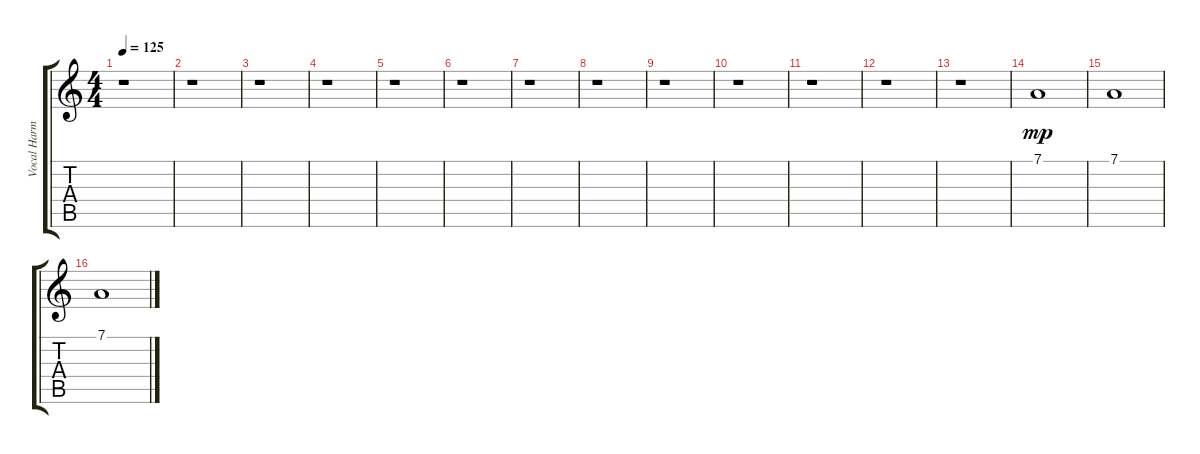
\track ("Vocal Harmonies" "Vocal Harm") {instrument clarinet}
\staff {score tabs}
\tuning (D4 A3 F3 C3 G2 D2) {hide}
\ts (4 4)
\tempo 125
\clef g2
\ks c
r.1{dy mp} |
r.1 |
r.1 |
r.1 |
r.1 |
r.1 |
r.1 |
r.1 |
r.1 |
r.1 |
r.1 |
r.1 |
r.1 |
7.1.1 |
7.1.1 |
7.1.1
